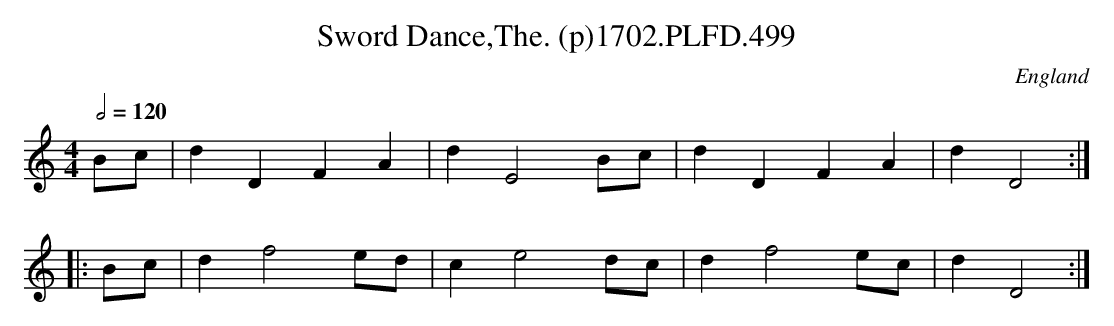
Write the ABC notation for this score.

X:1
T:Sword Dance,The. (p)1702.PLFD.499
M:4/4
L:1/4
Q:1/2=120
O:England
K:C
B/c/|dDFA|dE2B/c/|dDFA|dD2:|
|:B/c/|df2e/d/|ce2d/c/|df2e/c/|dD2:|
